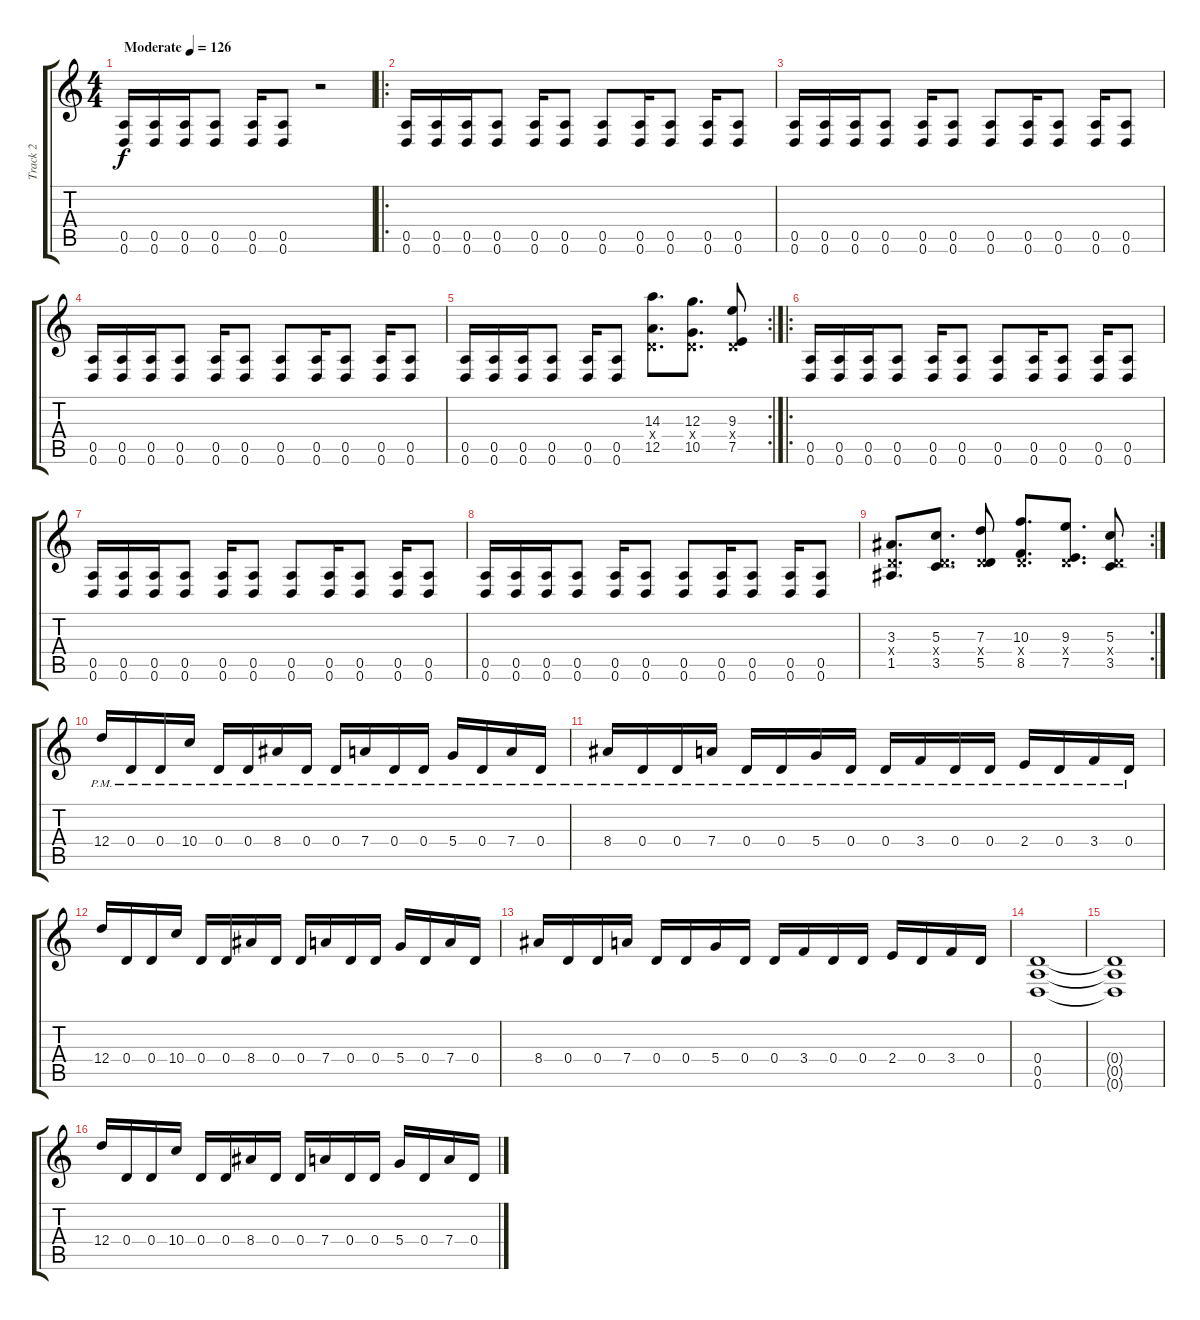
\track ("Track 2" "Track 2") {instrument overdrivenguitar}
\staff {score tabs}
\tuning (E4 B3 G3 D3 A2 D2) {hide}
\ts (4 4)
\tempo (126 "Moderate")
\clef g2
\ks c
(0.5 0.6).16{dy f instrument overdrivenguitar} (0.5 0.6).16 (0.5 0.6).16 (0.5 0.6).8 (0.5 0.6).16 (0.5 0.6).8 r.2 |
\ro
(0.5 0.6).16 (0.5 0.6).16 (0.5 0.6).16 (0.5 0.6).8 (0.5 0.6).16 (0.5 0.6).8 (0.5 0.6).8 (0.5 0.6).16 (0.5 0.6).8 (0.5 0.6).16 (0.5 0.6).8 |
(0.5 0.6).16 (0.5 0.6).16 (0.5 0.6).16 (0.5 0.6).8 (0.5 0.6).16 (0.5 0.6).8 (0.5 0.6).8 (0.5 0.6).16 (0.5 0.6).8 (0.5 0.6).16 (0.5 0.6).8 |
(0.5 0.6).16 (0.5 0.6).16 (0.5 0.6).16 (0.5 0.6).8 (0.5 0.6).16 (0.5 0.6).8 (0.5 0.6).8 (0.5 0.6).16 (0.5 0.6).8 (0.5 0.6).16 (0.5 0.6).8 |
\rc 2
(0.5 0.6).16 (0.5 0.6).16 (0.5 0.6).16 (0.5 0.6).8 (0.5 0.6).16 (0.5 0.6).8 (14.3 0.4{x} 12.5).8{d} (12.3 0.4{x} 10.5).8{d} (9.3 0.4{x} 7.5).8 |
\ro
(0.5 0.6).16 (0.5 0.6).16 (0.5 0.6).16 (0.5 0.6).8 (0.5 0.6).16 (0.5 0.6).8 (0.5 0.6).8 (0.5 0.6).16 (0.5 0.6).8 (0.5 0.6).16 (0.5 0.6).8 |
(0.5 0.6).16 (0.5 0.6).16 (0.5 0.6).16 (0.5 0.6).8 (0.5 0.6).16 (0.5 0.6).8 (0.5 0.6).8 (0.5 0.6).16 (0.5 0.6).8 (0.5 0.6).16 (0.5 0.6).8 |
(0.5 0.6).16 (0.5 0.6).16 (0.5 0.6).16 (0.5 0.6).8 (0.5 0.6).16 (0.5 0.6).8 (0.5 0.6).8 (0.5 0.6).16 (0.5 0.6).8 (0.5 0.6).16 (0.5 0.6).8 |
\rc 2
(3.3 0.4{x} 1.5).8{d} (5.3 0.4{x} 3.5).8{d} (7.3 0.4{x} 5.5).8 (10.3 0.4{x} 8.5).8{d} (9.3 0.4{x} 7.5).8{d} (5.3 0.4{x} 3.5).8 |
12.4{pm}.16 0.4{pm}.16 0.4{pm}.16 10.4{pm}.16 0.4{pm}.16 0.4{pm}.16 8.4{pm}.16 0.4{pm}.16 0.4{pm}.16 7.4{pm}.16 0.4{pm}.16 0.4{pm}.16 5.4{pm}.16 0.4{pm}.16 7.4{pm}.16 0.4{pm}.16 |
8.4{pm}.16 0.4{pm}.16 0.4{pm}.16 7.4{pm}.16 0.4{pm}.16 0.4{pm}.16 5.4{pm}.16 0.4{pm}.16 0.4{pm}.16 3.4{pm}.16 0.4{pm}.16 0.4{pm}.16 2.4{pm}.16 0.4{pm}.16 3.4{pm}.16 0.4{pm}.16 |
12.4.16 0.4.16 0.4.16 10.4.16 0.4.16 0.4.16 8.4.16 0.4.16 0.4.16 7.4.16 0.4.16 0.4.16 5.4.16 0.4.16 7.4.16 0.4.16 |
8.4.16 0.4.16 0.4.16 7.4.16 0.4.16 0.4.16 5.4.16 0.4.16 0.4.16 3.4.16 0.4.16 0.4.16 2.4.16 0.4.16 3.4.16 0.4.16 |
(0.4 0.5 0.6).1 |
(0.4{t} 0.5{t} 0.6{t}).1 |
12.4.16 0.4.16 0.4.16 10.4.16 0.4.16 0.4.16 8.4.16 0.4.16 0.4.16 7.4.16 0.4.16 0.4.16 5.4.16 0.4.16 7.4.16 0.4.16
